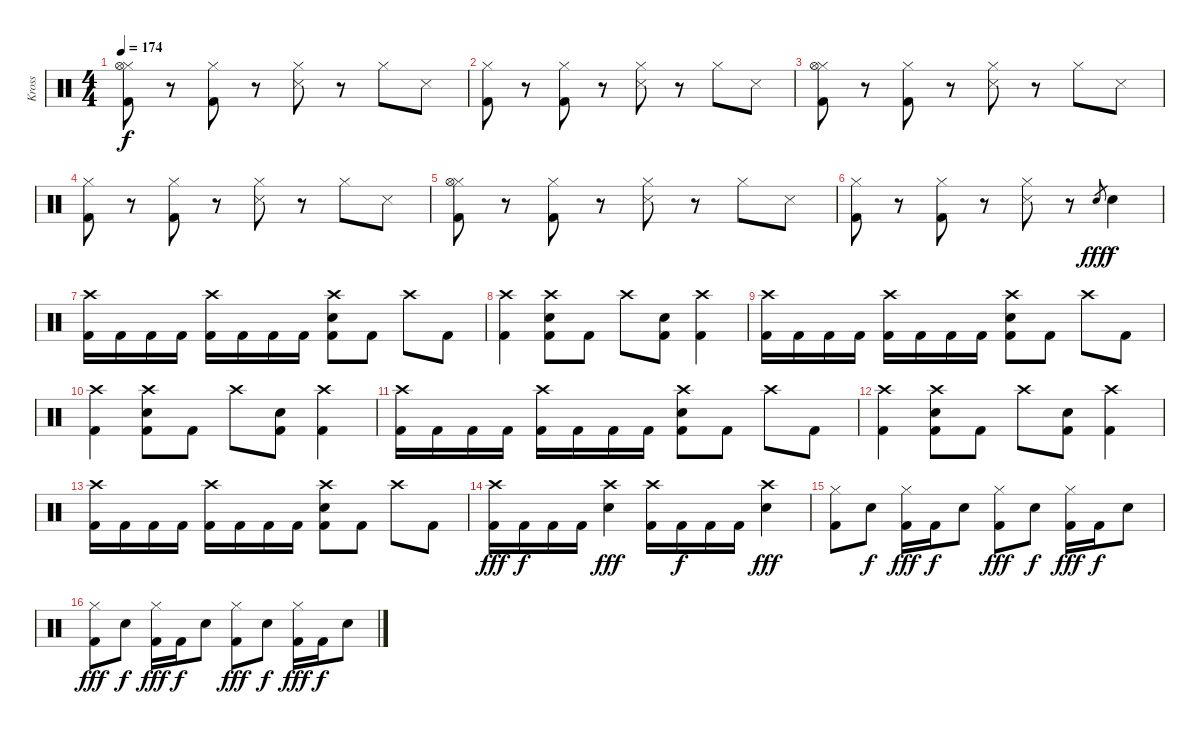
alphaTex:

\track ("Kross" "Kross") {instrument percussion}
\staff {score}
\articulation defaults
\ts (4 4)
\tempo 174
\clef neutral
\ks c
("Hi-Hat (closed)" "Hi-Hat (open)" "Kick (hit) 2").8{dy f} r.8 ("Hi-Hat (closed)" "Kick (hit) 2").8 r.8 ("Hi-Hat (closed)" "Snare (side stick) 3").8 r.8 "Hi-Hat (closed)".8 "Snare (side stick) 3".8 |
("Hi-Hat (closed)" "Kick (hit) 2").8 r.8 ("Hi-Hat (closed)" "Kick (hit) 2").8 r.8 ("Hi-Hat (closed)" "Snare (side stick) 3").8 r.8 "Hi-Hat (closed)".8 "Snare (side stick) 3".8 |
("Hi-Hat (closed)" "Hi-Hat (open)" "Kick (hit) 2").8 r.8 ("Hi-Hat (closed)" "Kick (hit) 2").8 r.8 ("Hi-Hat (closed)" "Snare (side stick) 3").8 r.8 "Hi-Hat (closed)".8 "Snare (side stick) 3".8 |
("Hi-Hat (closed)" "Kick (hit) 2").8 r.8 ("Hi-Hat (closed)" "Kick (hit) 2").8 r.8 ("Hi-Hat (closed)" "Snare (side stick) 3").8 r.8 "Hi-Hat (closed)".8 "Snare (side stick) 3".8 |
("Hi-Hat (closed)" "Hi-Hat (open)" "Kick (hit) 2").8 r.8 ("Hi-Hat (closed)" "Kick (hit) 2").8 r.8 ("Hi-Hat (closed)" "Snare (side stick) 3").8 r.8 "Hi-Hat (closed)".8 "Snare (side stick) 3".8 |
("Hi-Hat (closed)" "Kick (hit) 2").8 r.8 ("Hi-Hat (closed)" "Kick (hit) 2").8 r.8 ("Hi-Hat (closed)" "Snare (side stick) 3").8 r.8 "Electric Snare (hit)".8{gr dy fff} "Electric Snare (hit)".4{dy f} |
("Crash high (hit)" "Kick (hit) 2").16 "Kick (hit) 2".16 "Kick (hit) 2".16 "Kick (hit) 2".16 ("Crash high (hit)" "Kick (hit) 2").16 "Kick (hit) 2".16 "Kick (hit) 2".16 "Kick (hit) 2".16 ("Crash high (hit)" "Electric Snare (hit)" "Kick (hit) 2").8 "Kick (hit) 2".8 "Crash high (hit)".8 "Kick (hit) 2".8 |
("Crash high (hit)" "Kick (hit) 2").4 ("Crash high (hit)" "Electric Snare (hit)" "Kick (hit) 2").8 "Kick (hit) 2".8 "Crash high (hit)".8 ("Electric Snare (hit)" "Kick (hit) 2").8 ("Crash high (hit)" "Kick (hit) 2").4 |
("Crash high (hit)" "Kick (hit) 2").16 "Kick (hit) 2".16 "Kick (hit) 2".16 "Kick (hit) 2".16 ("Crash high (hit)" "Kick (hit) 2").16 "Kick (hit) 2".16 "Kick (hit) 2".16 "Kick (hit) 2".16 ("Crash high (hit)" "Electric Snare (hit)" "Kick (hit) 2").8 "Kick (hit) 2".8 "Crash high (hit)".8 "Kick (hit) 2".8 |
("Crash high (hit)" "Kick (hit) 2").4 ("Crash high (hit)" "Electric Snare (hit)" "Kick (hit) 2").8 "Kick (hit) 2".8 "Crash high (hit)".8 ("Electric Snare (hit)" "Kick (hit) 2").8 ("Crash high (hit)" "Kick (hit) 2").4 |
("Crash high (hit)" "Kick (hit) 2").16 "Kick (hit) 2".16 "Kick (hit) 2".16 "Kick (hit) 2".16 ("Crash high (hit)" "Kick (hit) 2").16 "Kick (hit) 2".16 "Kick (hit) 2".16 "Kick (hit) 2".16 ("Crash high (hit)" "Electric Snare (hit)" "Kick (hit) 2").8 "Kick (hit) 2".8 "Crash high (hit)".8 "Kick (hit) 2".8 |
("Crash high (hit)" "Kick (hit) 2").4 ("Crash high (hit)" "Electric Snare (hit)" "Kick (hit) 2").8 "Kick (hit) 2".8 "Crash high (hit)".8 ("Electric Snare (hit)" "Kick (hit) 2").8 ("Crash high (hit)" "Kick (hit) 2").4 |
("Crash high (hit)" "Kick (hit) 2").16 "Kick (hit) 2".16 "Kick (hit) 2".16 "Kick (hit) 2".16 ("Crash high (hit)" "Kick (hit) 2").16 "Kick (hit) 2".16 "Kick (hit) 2".16 "Kick (hit) 2".16 ("Crash high (hit)" "Electric Snare (hit)" "Kick (hit) 2").8 "Kick (hit) 2".8 "Crash high (hit)".8 "Kick (hit) 2".8 |
("Crash high (hit)" "Kick (hit) 2").16{dy fff} "Kick (hit) 2".16{dy f} "Kick (hit) 2".16 "Kick (hit) 2".16 ("Crash high (hit)" "Electric Snare (hit)").4{dy fff} ("Crash high (hit)" "Kick (hit) 2").16 "Kick (hit) 2".16{dy f} "Kick (hit) 2".16 "Kick (hit) 2".16 ("Crash high (hit)" "Electric Snare (hit)").4{dy fff} |
("Hi-Hat (closed)" "Kick (hit) 2").8 "Electric Snare (hit)".8{dy f} ("Hi-Hat (closed)" "Kick (hit) 2").16{dy fff} "Kick (hit) 2".16{dy f} "Electric Snare (hit)".8 ("Hi-Hat (closed)" "Kick (hit) 2").8{dy fff} "Electric Snare (hit)".8{dy f} ("Hi-Hat (closed)" "Kick (hit) 2").16{dy fff} "Kick (hit) 2".16{dy f} "Electric Snare (hit)".8 |
("Hi-Hat (closed)" "Kick (hit) 2").8{dy fff} "Electric Snare (hit)".8{dy f} ("Hi-Hat (closed)" "Kick (hit) 2").16{dy fff} "Kick (hit) 2".16{dy f} "Electric Snare (hit)".8 ("Hi-Hat (closed)" "Kick (hit) 2").8{dy fff} "Electric Snare (hit)".8{dy f} ("Hi-Hat (closed)" "Kick (hit) 2").16{dy fff} "Kick (hit) 2".16{dy f} "Electric Snare (hit)".8
